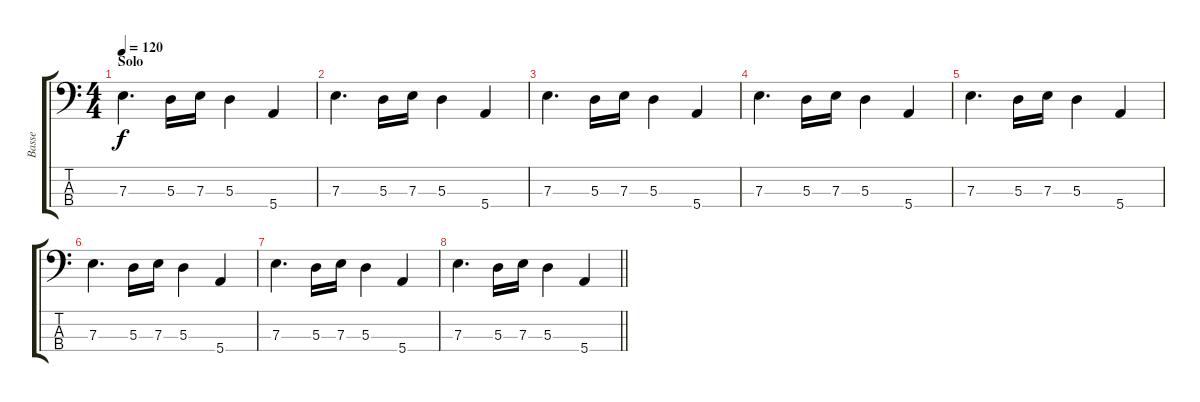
\track ("Basse" "Basse") {instrument electricbassfinger}
\staff {score tabs}
\tuning (G2 D2 A1 E1) {hide}
\ts (4 4)
\section ("" "Solo")
\tempo 120
\clef f4
\ks c
7.3.4{d dy f} 5.3.16 7.3.16 5.3.4 5.4.4 |
7.3.4{d} 5.3.16 7.3.16 5.3.4 5.4.4 |
7.3.4{d} 5.3.16 7.3.16 5.3.4 5.4.4 |
7.3.4{d} 5.3.16 7.3.16 5.3.4 5.4.4 |
7.3.4{d volume 0} 5.3.16 7.3.16 5.3.4 5.4.4 |
7.3.4{d} 5.3.16 7.3.16 5.3.4 5.4.4 |
7.3.4{d} 5.3.16 7.3.16 5.3.4 5.4.4 |
\barLineRight lightlight
7.3.4{d} 5.3.16 7.3.16 5.3.4 5.4.4
